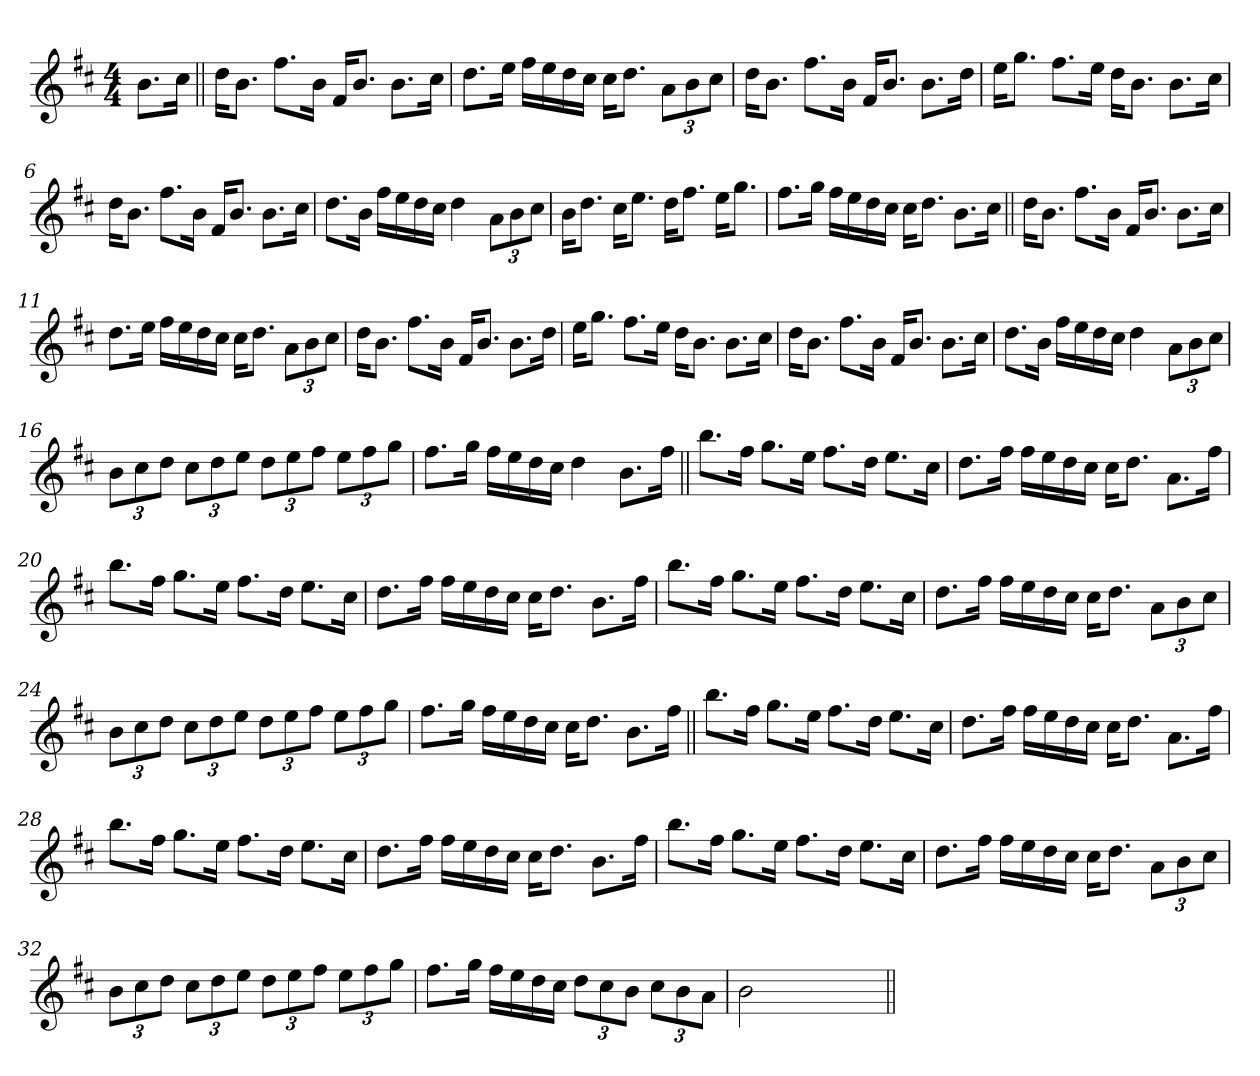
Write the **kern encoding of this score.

**kern
*part1
*staff1
*clefG2
*k[f#c#]
*b:
*M4/4
=1
8.b\L
16cc#\Jk
=2||
16dd\KL
8.b\J
8.ff#\L
16b\Jk
16f#/KL
8.b/J
8.b\L
16cc#\Jk
=3
8.dd\L
16ee\Jk
16ff#\LL
16ee\
16dd\
16cc#\JJ
16cc#\KL
8.dd\J
12a\L
12b\
12cc#\J
=4
16dd\KL
8.b\J
8.ff#\L
16b\Jk
16f#/KL
8.b/J
8.b\L
16dd\Jk
!!LO:LB:g=z
=5
16ee\KL
8.gg\J
8.ff#\L
16ee\Jk
16dd\KL
8.b\J
8.b\L
16cc#\Jk
=6
16dd\KL
8.b\J
8.ff#\L
16b\Jk
16f#/KL
8.b/J
8.b\L
16cc#\Jk
=7
8.dd\L
16b\Jk
16ff#\LL
16ee\
16dd\
16cc#\JJ
4dd\
12a\L
12b\
12cc#\J
=8
16b\KL
8.dd\J
16cc#\KL
8.ee\J
16dd\KL
8.ff#\J
16ee\KL
8.gg\J
!!LO:LB:g=z
=9
8.ff#\L
16gg\Jk
16ff#\LL
16ee\
16dd\
16cc#\JJ
16cc#\KL
8.dd\J
8.b\L
16cc#\Jk
=10||
16dd\KL
8.b\J
8.ff#\L
16b\Jk
16f#/KL
8.b/J
8.b\L
16cc#\Jk
=11
8.dd\L
16ee\Jk
16ff#\LL
16ee\
16dd\
16cc#\JJ
16cc#\KL
8.dd\J
12a\L
12b\
12cc#\J
=12
16dd\KL
8.b\J
8.ff#\L
16b\Jk
16f#/KL
8.b/J
8.b\L
16dd\Jk
!!LO:LB:g=z
=13
16ee\KL
8.gg\J
8.ff#\L
16ee\Jk
16dd\KL
8.b\J
8.b\L
16cc#\Jk
=14
16dd\KL
8.b\J
8.ff#\L
16b\Jk
16f#/KL
8.b/J
8.b\L
16cc#\Jk
=15
8.dd\L
16b\Jk
16ff#\LL
16ee\
16dd\
16cc#\JJ
4dd\
12a\L
12b\
12cc#\J
=16
12b\L
12cc#\
12dd\J
12cc#\L
12dd\
12ee\J
12dd\L
12ee\
12ff#\J
12ee\L
12ff#\
12gg\J
!!LO:LB:g=z
=17
8.ff#\L
16gg\Jk
16ff#\LL
16ee\
16dd\
16cc#\JJ
4dd\
8.b\L
16ff#\Jk
=18||
8.bb\L
16ff#\Jk
8.gg\L
16ee\Jk
8.ff#\L
16dd\Jk
8.ee\L
16cc#\Jk
=19
8.dd\L
16ff#\Jk
16ff#\LL
16ee\
16dd\
16cc#\JJ
16cc#\KL
8.dd\J
8.a\L
16ff#\Jk
=20
8.bb\L
16ff#\Jk
8.gg\L
16ee\Jk
8.ff#\L
16dd\Jk
8.ee\L
16cc#\Jk
!!LO:LB:g=z
=21
8.dd\L
16ff#\Jk
16ff#\LL
16ee\
16dd\
16cc#\JJ
16cc#\KL
8.dd\J
8.b\L
16ff#\Jk
=22
8.bb\L
16ff#\Jk
8.gg\L
16ee\Jk
8.ff#\L
16dd\Jk
8.ee\L
16cc#\Jk
=23
8.dd\L
16ff#\Jk
16ff#\LL
16ee\
16dd\
16cc#\JJ
16cc#\KL
8.dd\J
12a\L
12b\
12cc#\J
=24
12b\L
12cc#\
12dd\J
12cc#\L
12dd\
12ee\J
12dd\L
12ee\
12ff#\J
12ee\L
12ff#\
12gg\J
!!LO:LB:g=z
=25
8.ff#\L
16gg\Jk
16ff#\LL
16ee\
16dd\
16cc#\JJ
16cc#\KL
8.dd\J
8.b\L
16ff#\Jk
=26||
8.bb\L
16ff#\Jk
8.gg\L
16ee\Jk
8.ff#\L
16dd\Jk
8.ee\L
16cc#\Jk
=27
8.dd\L
16ff#\Jk
16ff#\LL
16ee\
16dd\
16cc#\JJ
16cc#\KL
8.dd\J
8.a\L
16ff#\Jk
=28
8.bb\L
16ff#\Jk
8.gg\L
16ee\Jk
8.ff#\L
16dd\Jk
8.ee\L
16cc#\Jk
!!LO:LB:g=z
=29
8.dd\L
16ff#\Jk
16ff#\LL
16ee\
16dd\
16cc#\JJ
16cc#\KL
8.dd\J
8.b\L
16ff#\Jk
=30
8.bb\L
16ff#\Jk
8.gg\L
16ee\Jk
8.ff#\L
16dd\Jk
8.ee\L
16cc#\Jk
=31
8.dd\L
16ff#\Jk
16ff#\LL
16ee\
16dd\
16cc#\JJ
16cc#\KL
8.dd\J
12a\L
12b\
12cc#\J
=32
12b\L
12cc#\
12dd\J
12cc#\L
12dd\
12ee\J
12dd\L
12ee\
12ff#\J
12ee\L
12ff#\
12gg\J
!!LO:LB:g=z
=33
8.ff#\L
16gg\Jk
16ff#\LL
16ee\
16dd\
16cc#\JJ
12dd\L
12cc#\
12b\J
12cc#\L
12b\
12a\J
=34
2b\
2ryy
=||
*-
